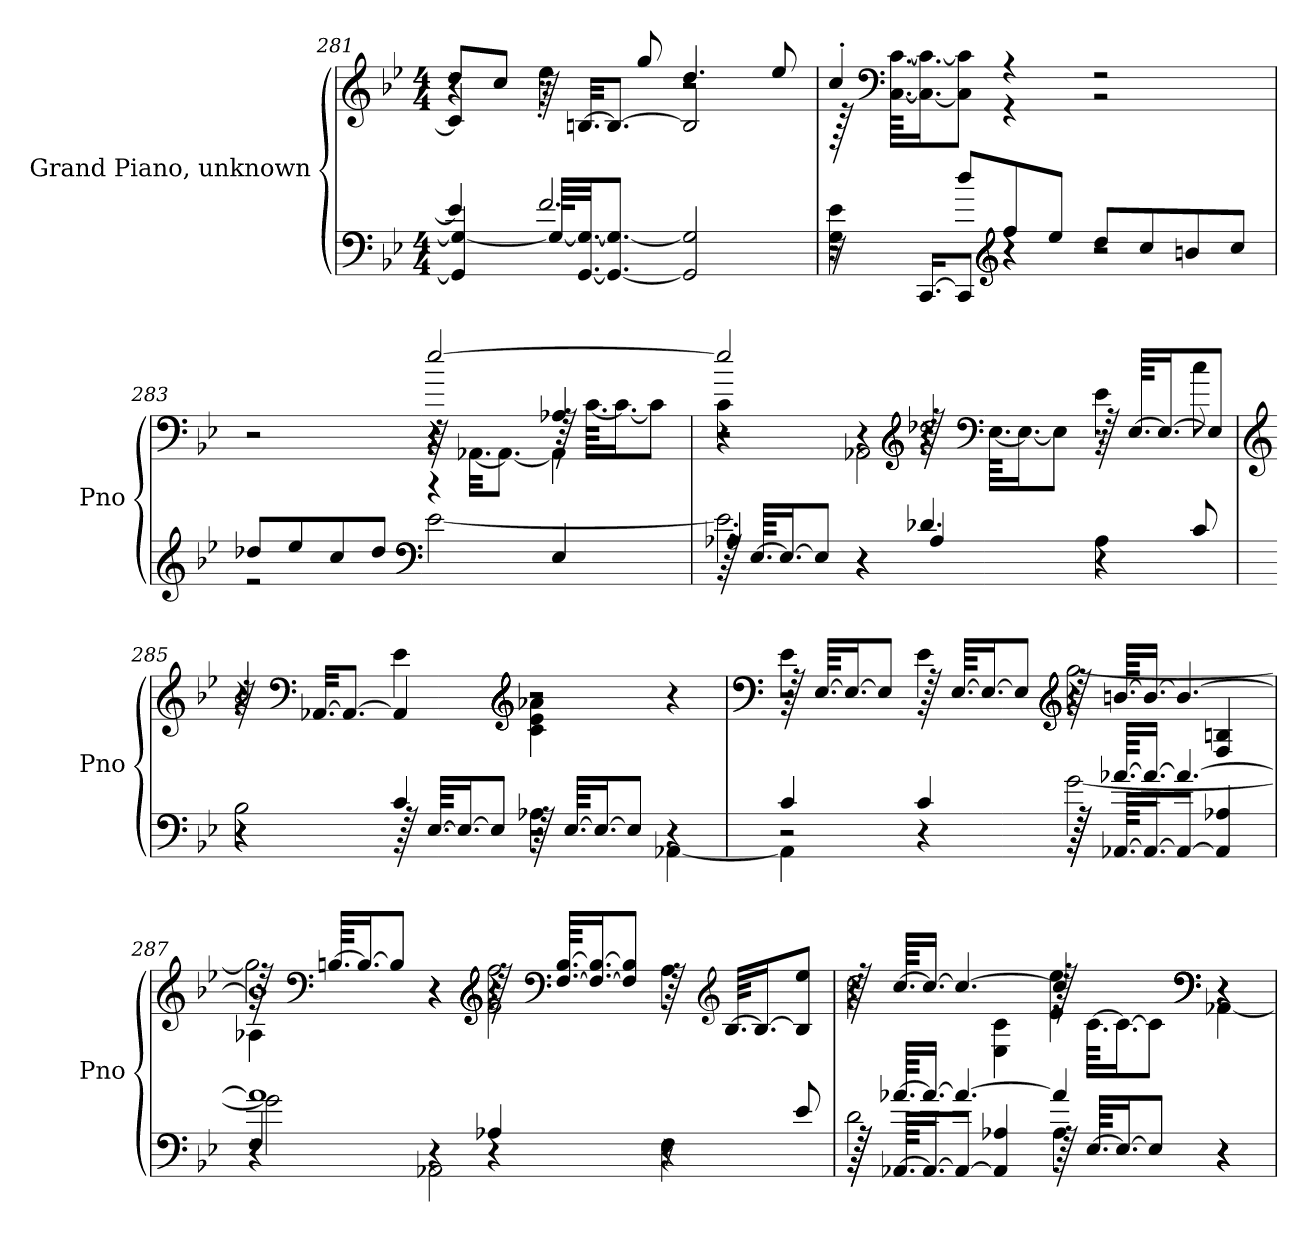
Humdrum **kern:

**kern	**kern
*part1	*part1
*staff2	*staff1
*I"Grand Piano, unknown	*
*I'Pno	*
*clefF4	*clefG2
*k[b-e-]	*k[b-e-]
*M4/4	*M4/4
=281	=281
*^	*^
*	*	*	*^
4e-/]	4GG/] 4G/_	8dd/L	4r	4c/]
.	.	8cc/J	.	.
2.f/	64G/KLLL_	8r	4ee-'\	64r
.	[32.GG/ 32.G/_JJ	.	.	[32.Bn/KKL
.	8.GG/_ 8.G/_J	.	.	8.B/J_
.	.	8gg/	.	.
.	2GG/] 2G/]	4.dd/	2r	2B/]
.	.	8ee-/	.	.
*	*	*	*v	*v
=282	=282	=282	=282
*	*^	*	*
8r	4G\ 4e-\	32r	4cc'/	128r
*	*	*	*clefF4	*
.	.	.	.	[64.C\ [64.c\KKLL
.	.	[16.CC/KL	.	16.C\_ 16.c\_J
8dd/L	.	8CC/J]	.	8C\] 8c\]J
*clefG2	*	*	*	*
8ff/	4r	4r	4r	4r
8ee-/J	.	.	.	.
8dd/L	2r	2r	2r	2r
8cc/	.	.	.	.
8bn/	.	.	.	.
8cc/J	.	.	.	.
*	*v	*v	*	*
!!LO:LB:g=z
=283	=283	=283	=283
*	*	*^	*^
8dd-X/L	2r	2r	2r	2r	2r
8ee-/	.	.	.	.	.
8cc/	.	.	.	.	.
8dd-/J	.	.	.	.	.
*clefF4	*	*	*	*	*
4r	[2e-\	[2ee-/	4r	4r	64r
.	.	.	.	.	[32.AA-X\KKL
.	.	.	.	.	8.AA-\J_
4E-/	.	.	128r	4A-X/	4AA-\]
.	.	.	[64.c\KKLL	.	.
.	.	.	16.c\J_	.	.
.	.	.	8c\J]	.	.
!!LO:LB:g=z	!!	!!	!!
=284	=284	=284	=284	=284	=284
*	*^	*	*	*	*
128r	2.e-\]	4A-X/	2ee-/]	4c\	2r	4r
[64.E-/KKLL	.	.	.	.	.	.
16.E-/J_	.	.	.	.	.	.
8E-/J]	.	.	.	.	.	.
4r	.	4r	.	4r	.	2AA-X\
*	*	*	*clefG2	*	*	*
4.d-X/	.	4A-/	2dd-X/	128r	4r	.
*	*	*	*clefF4	*	*	*
.	.	.	.	[64.E-\KKLL	.	.
.	.	.	.	16.E-\J_	.	.
.	.	.	.	8E-\J]	.	.
.	4A-\	4r	.	8r	128r	4e-\
.	.	.	.	.	[64.E-/KKLL	.
.	.	.	.	.	16.E-/J_	.
8c/	.	.	.	8cc\	8E-/J]	.
*	*	*	*v	*v	*v	*v
!!LO:LB:g=z
=285	=285	=285	=285
*	*	*	*clefG2
*	*	*	*^
*	*	*	*	*^
4r	2B-\	4r	2b-/	4r	64r
*	*	*	*clefF4	*	*
.	.	.	.	.	[32.AA-X/KKL
.	.	.	.	.	8.AA-/J_
4c/	.	128r	.	4e-\	4AA-/]
.	.	[64.E-/KKLL	.	.	.
.	.	16.E-/J_	.	.	.
.	.	8E-/J]	.	.	.
*	*	*	*clefG2	*	*
2r	4A-X\	128r	2r	4c\ 4e-\ 4a-X\	2r
.	.	[64.E-/KKLL	.	.	.
.	.	16.E-/J_	.	.	.
.	.	8E-/J]	.	.	.
.	[4AA-X\	4r	.	4r	.
!!LO:PB:g=z	!!	!!
=286	=286	=286	=286	=286	=286
*	*	*	*clefF4	*	*
2r	4AA-\]	4c/	2r	4e-\	128r
.	.	.	.	.	[64.E-/KKLL
.	.	.	.	.	16.E-/J_
.	.	.	.	.	8E-/J]
.	4r	4c/	.	4e-\	128r
.	.	.	.	.	[64.E-/KKLL
.	.	.	.	.	16.E-/J_
.	.	.	.	.	8E-/J]
*	*	*	*clefG2	*	*
128r	[2g\	128r	128r	[2gg\	4r
[64.a-X/KKLL	.	[64.AA-X/KKLL	[64.bn/KKLL	.	.
16.a-/JJ_	.	16.AA-/J_	16.b/JJ_	.	.
4.a-/_	.	8AA-/J_	4.b/_	.	.
.	.	4AA-/] 4A-X/	.	.	4F/ 4Bn/
!!LO:LB:g=z
=287	=287	=287	=287	=287	=287
*	*	*^	*	*	*^
1a-]	2g\]	4F/	4r	1b]	2gg\]	128r	4A-X\
*	*	*	*	*clefF4	*	*	*
.	.	.	.	.	.	[64.Bn/KKLL	.
.	.	.	.	.	.	16.B/J_	.
.	.	.	.	.	.	8B/J]	.
.	.	4r	2AA-X\	.	.	4r	4r
*	*	*	*	*clefG2	*	*	*
.	4r	4A-X/	.	.	2f\ 2ff\	128r	4r
*	*	*	*	*clefF4	*	*	*
.	.	.	.	.	.	[64.F/ [64.B/KKLL	.
.	.	.	.	.	.	16.F/_ 16.B/_J	.
.	.	.	.	.	.	8F/] 8B/]J	.
.	4F\	8r	4r	.	.	128r	4A-\
*	*	*	*	*clefG2	*	*	*
.	.	.	.	.	.	[64.B/KKLL	.
.	.	.	.	.	.	16.B/J_	.
.	.	8e-/	.	.	.	8B/] 8ee-/J	.
*	*	*v	*v	*	*	*	*
*	*	*	*	*	*v	*v
!!LO:LB:g=z
=288	=288	=288	=288	=288	=288
128r	2d\	128r	128r	2dd\	4r
[64.a-X/KKLL	.	[64.AA-X/KKLL	[64.cc/KKLL	.	.
16.a-/JJ_	.	16.AA-/J_	16.cc/JJ_	.	.
4.a-/_	.	8AA-/J_	4.cc/_	.	.
.	.	4AA-/] 4A-X/	.	.	4E-\ 4c\
4a-/]	4A-\	128r	4cc/]	4e-\ 4ee-\	128r
.	.	[64.E-/KKLL	.	.	[64.c\KKLL
.	.	16.E-/J_	.	.	16.c\J_
.	.	8E-/J]	.	.	8c\J]
*	*	*	*clefF4	*	*
4r	4r	4r	4r	[4AA-X\	4r
*v	*v	*v	*	*	*
*	*v	*v	*v
=	=
*-	*-
